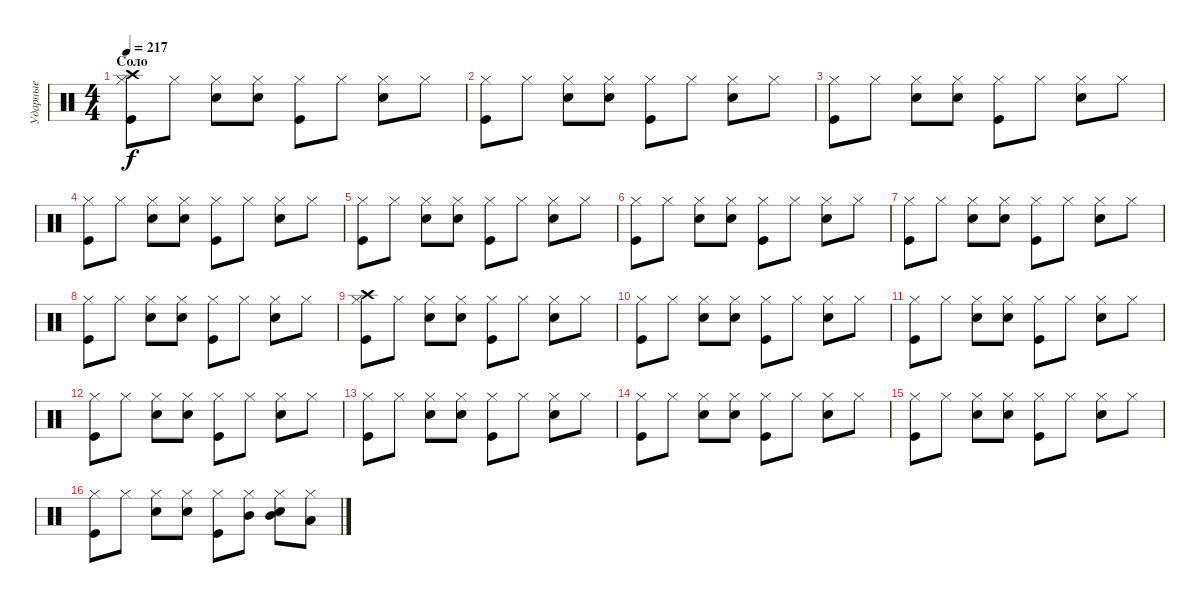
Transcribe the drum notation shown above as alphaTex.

\track ("Ударные" "Ударные") {instrument percussion}
\staff {score}
\articulation defaults
\ts (4 4)
\section ("" "Соло")
\tempo 217
\clef neutral
\ks c
("Kick (hit)" "Hi-Hat (closed)" "Crash high (hit)").8{dy f} "Hi-Hat (closed)".8 ("Snare (hit) 2" "Hi-Hat (closed)").8 ("Snare (hit) 2" "Hi-Hat (closed)").8 ("Kick (hit)" "Hi-Hat (closed)").8 "Hi-Hat (closed)".8 ("Snare (hit) 2" "Hi-Hat (closed)").8 "Hi-Hat (closed)".8 |
("Kick (hit)" "Hi-Hat (closed)").8 "Hi-Hat (closed)".8 ("Snare (hit) 2" "Hi-Hat (closed)").8 ("Snare (hit) 2" "Hi-Hat (closed)").8 ("Kick (hit)" "Hi-Hat (closed)").8 "Hi-Hat (closed)".8 ("Snare (hit) 2" "Hi-Hat (closed)").8 "Hi-Hat (closed)".8 |
("Kick (hit)" "Hi-Hat (closed)").8 "Hi-Hat (closed)".8 ("Snare (hit) 2" "Hi-Hat (closed)").8 ("Snare (hit) 2" "Hi-Hat (closed)").8 ("Kick (hit)" "Hi-Hat (closed)").8 "Hi-Hat (closed)".8 ("Snare (hit) 2" "Hi-Hat (closed)").8 "Hi-Hat (closed)".8 |
("Kick (hit)" "Hi-Hat (closed)").8 "Hi-Hat (closed)".8 ("Snare (hit) 2" "Hi-Hat (closed)").8 ("Snare (hit) 2" "Hi-Hat (closed)").8 ("Kick (hit)" "Hi-Hat (closed)").8 "Hi-Hat (closed)".8 ("Snare (hit) 2" "Hi-Hat (closed)").8 "Hi-Hat (closed)".8 |
("Kick (hit)" "Hi-Hat (closed)").8 "Hi-Hat (closed)".8 ("Snare (hit) 2" "Hi-Hat (closed)").8 ("Snare (hit) 2" "Hi-Hat (closed)").8 ("Kick (hit)" "Hi-Hat (closed)").8 "Hi-Hat (closed)".8 ("Snare (hit) 2" "Hi-Hat (closed)").8 "Hi-Hat (closed)".8 |
("Kick (hit)" "Hi-Hat (closed)").8 "Hi-Hat (closed)".8 ("Snare (hit) 2" "Hi-Hat (closed)").8 ("Snare (hit) 2" "Hi-Hat (closed)").8 ("Kick (hit)" "Hi-Hat (closed)").8 "Hi-Hat (closed)".8 ("Snare (hit) 2" "Hi-Hat (closed)").8 "Hi-Hat (closed)".8 |
("Kick (hit)" "Hi-Hat (closed)").8 "Hi-Hat (closed)".8 ("Snare (hit) 2" "Hi-Hat (closed)").8 ("Snare (hit) 2" "Hi-Hat (closed)").8 ("Kick (hit)" "Hi-Hat (closed)").8 "Hi-Hat (closed)".8 ("Snare (hit) 2" "Hi-Hat (closed)").8 "Hi-Hat (closed)".8 |
("Kick (hit)" "Hi-Hat (closed)").8 "Hi-Hat (closed)".8 ("Snare (hit) 2" "Hi-Hat (closed)").8 ("Snare (hit) 2" "Hi-Hat (closed)").8 ("Kick (hit)" "Hi-Hat (closed)").8 "Hi-Hat (closed)".8 ("Snare (hit) 2" "Hi-Hat (closed)").8 "Hi-Hat (closed)".8 |
("Kick (hit)" "Hi-Hat (closed)" "Crash high (hit)").8 "Hi-Hat (closed)".8 ("Snare (hit) 2" "Hi-Hat (closed)").8 ("Snare (hit) 2" "Hi-Hat (closed)").8 ("Kick (hit)" "Hi-Hat (closed)").8 "Hi-Hat (closed)".8 ("Snare (hit) 2" "Hi-Hat (closed)").8 "Hi-Hat (closed)".8 |
("Kick (hit)" "Hi-Hat (closed)").8 "Hi-Hat (closed)".8 ("Snare (hit) 2" "Hi-Hat (closed)").8 ("Snare (hit) 2" "Hi-Hat (closed)").8 ("Kick (hit)" "Hi-Hat (closed)").8 "Hi-Hat (closed)".8 ("Snare (hit) 2" "Hi-Hat (closed)").8 "Hi-Hat (closed)".8 |
("Kick (hit)" "Hi-Hat (closed)").8 "Hi-Hat (closed)".8 ("Snare (hit) 2" "Hi-Hat (closed)").8 ("Snare (hit) 2" "Hi-Hat (closed)").8 ("Kick (hit)" "Hi-Hat (closed)").8 "Hi-Hat (closed)".8 ("Snare (hit) 2" "Hi-Hat (closed)").8 "Hi-Hat (closed)".8 |
("Kick (hit)" "Hi-Hat (closed)").8 "Hi-Hat (closed)".8 ("Snare (hit) 2" "Hi-Hat (closed)").8 ("Snare (hit) 2" "Hi-Hat (closed)").8 ("Kick (hit)" "Hi-Hat (closed)").8 "Hi-Hat (closed)".8 ("Snare (hit) 2" "Hi-Hat (closed)").8 "Hi-Hat (closed)".8 |
("Kick (hit)" "Hi-Hat (closed)").8 "Hi-Hat (closed)".8 ("Snare (hit) 2" "Hi-Hat (closed)").8 ("Snare (hit) 2" "Hi-Hat (closed)").8 ("Kick (hit)" "Hi-Hat (closed)").8 "Hi-Hat (closed)".8 ("Snare (hit) 2" "Hi-Hat (closed)").8 "Hi-Hat (closed)".8 |
("Kick (hit)" "Hi-Hat (closed)").8 "Hi-Hat (closed)".8 ("Snare (hit) 2" "Hi-Hat (closed)").8 ("Snare (hit) 2" "Hi-Hat (closed)").8 ("Kick (hit)" "Hi-Hat (closed)").8 "Hi-Hat (closed)".8 ("Snare (hit) 2" "Hi-Hat (closed)").8 "Hi-Hat (closed)".8 |
("Kick (hit)" "Hi-Hat (closed)").8 "Hi-Hat (closed)".8 ("Snare (hit) 2" "Hi-Hat (closed)").8 ("Snare (hit) 2" "Hi-Hat (closed)").8 ("Kick (hit)" "Hi-Hat (closed)").8 "Hi-Hat (closed)".8 ("Snare (hit) 2" "Hi-Hat (closed)").8 "Hi-Hat (closed)".8 |
("Kick (hit)" "Hi-Hat (closed)").8 "Hi-Hat (closed)".8 ("Snare (hit) 2" "Hi-Hat (closed)").8 ("Snare (hit) 2" "Hi-Hat (closed)").8 ("Kick (hit)" "Hi-Hat (closed)").8 ("Hi-Hat (closed)" "Mid Tom (hit)").8 ("Snare (hit) 2" "Hi-Hat (closed)" "Mid Tom (hit)").8 ("Hi-Hat (closed)" "Low Tom (hit)").8
